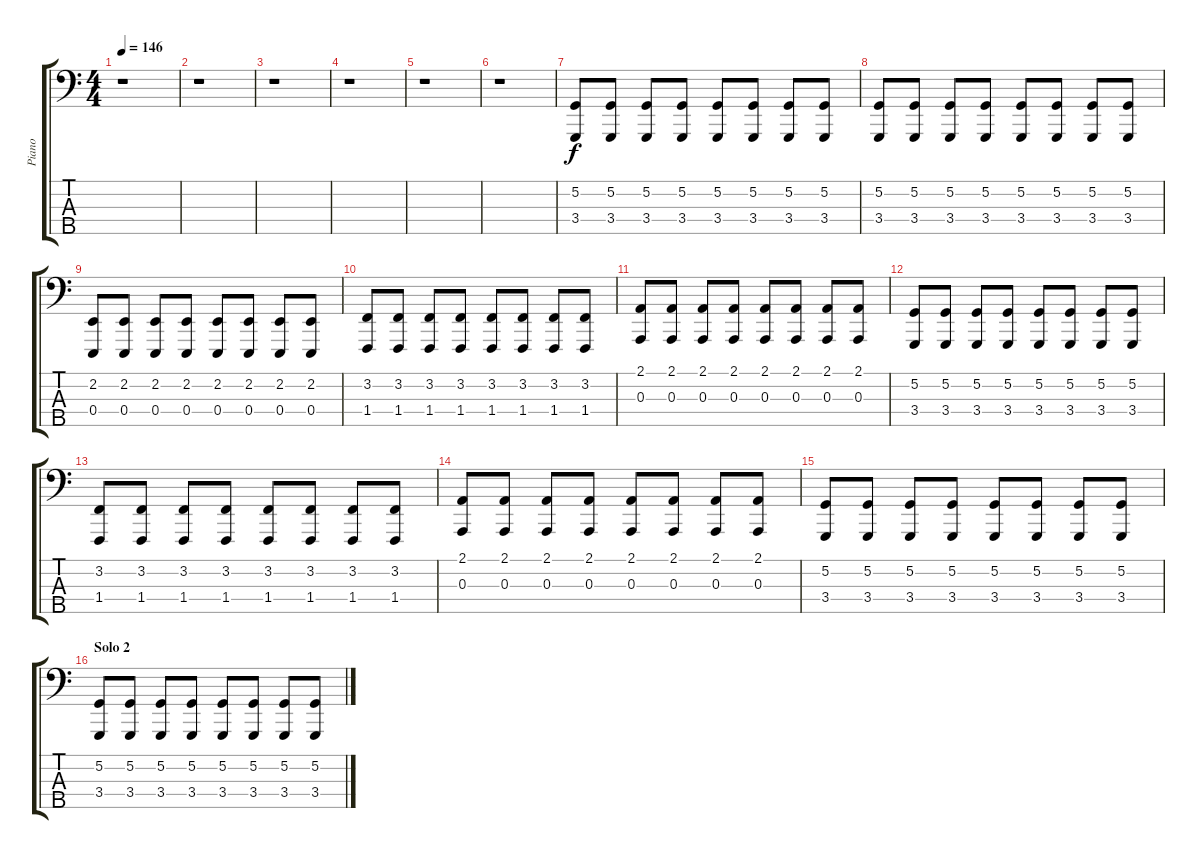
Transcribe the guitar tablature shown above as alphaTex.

\track ("Piano" "Piano") {instrument brightacousticpiano}
\staff {score tabs}
\tuning (G2 D2 A1 E1 B0) {hide}
\ts (4 4)
\tempo 146
\clef f4
\ks c
r.1{dy f} |
r.1 |
r.1 |
r.1 |
r.1 |
r.1 |
(5.2 3.4).8 (5.2 3.4).8 (5.2 3.4).8 (5.2 3.4).8 (5.2 3.4).8 (5.2 3.4).8 (5.2 3.4).8 (5.2 3.4).8 |
(5.2 3.4).8 (5.2 3.4).8 (5.2 3.4).8 (5.2 3.4).8 (5.2 3.4).8 (5.2 3.4).8 (5.2 3.4).8 (5.2 3.4).8 |
(2.2 0.4).8 (2.2 0.4).8 (2.2 0.4).8 (2.2 0.4).8 (2.2 0.4).8 (2.2 0.4).8 (2.2 0.4).8 (2.2 0.4).8 |
(3.2 1.4).8 (3.2 1.4).8 (3.2 1.4).8 (3.2 1.4).8 (3.2 1.4).8 (3.2 1.4).8 (3.2 1.4).8 (3.2 1.4).8 |
(2.1 0.3).8 (2.1 0.3).8 (2.1 0.3).8 (2.1 0.3).8 (2.1 0.3).8 (2.1 0.3).8 (2.1 0.3).8 (2.1 0.3).8 |
(5.2 3.4).8 (5.2 3.4).8 (5.2 3.4).8 (5.2 3.4).8 (5.2 3.4).8 (5.2 3.4).8 (5.2 3.4).8 (5.2 3.4).8 |
(3.2 1.4).8 (3.2 1.4).8 (3.2 1.4).8 (3.2 1.4).8 (3.2 1.4).8 (3.2 1.4).8 (3.2 1.4).8 (3.2 1.4).8 |
(2.1 0.3).8 (2.1 0.3).8 (2.1 0.3).8 (2.1 0.3).8 (2.1 0.3).8 (2.1 0.3).8 (2.1 0.3).8 (2.1 0.3).8 |
(5.2 3.4).8 (5.2 3.4).8 (5.2 3.4).8 (5.2 3.4).8 (5.2 3.4).8 (5.2 3.4).8 (5.2 3.4).8 (5.2 3.4).8 |
\section ("" "Solo 2")
(5.2 3.4).8 (5.2 3.4).8 (5.2 3.4).8 (5.2 3.4).8 (5.2 3.4).8 (5.2 3.4).8 (5.2 3.4).8 (5.2 3.4).8
